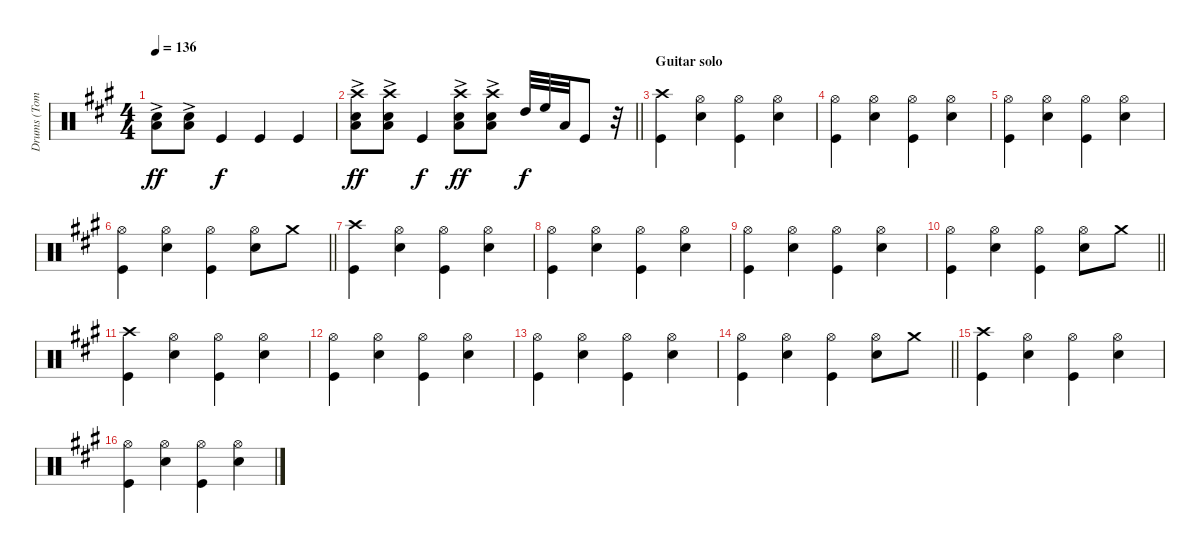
\track ("Drums (Tommy Aldridge)" "Drums (Tom") {instrument percussion}
\staff {score}
\articulation defaults
\ts (4 4)
\tempo 136
\clef neutral
\ks a
("Snare (hit) 2"{ac} "Low Floor Tom (hit)"{ac}).8{dy ff} ("Snare (hit) 2"{ac} "Low Floor Tom (hit)"{ac}).8 "Kick (hit)".4{dy f} "Kick (hit)".4 "Kick (hit)".4 |
\barLineRight lightlight
("Crash high (hit)" "Snare (hit) 2"{ac} "Low Floor Tom (hit)"{ac}).8{dy ff} ("Crash high (hit)" "Snare (hit) 2"{ac} "Low Floor Tom (hit)"{ac}).8 "Kick (hit)".4{dy f} ("Crash high (hit)" "Snare (hit) 2"{ac} "Low Floor Tom (hit)"{ac}).8{dy ff} ("Crash high (hit)" "Snare (hit) 2"{ac} "Low Floor Tom (hit)"{ac}).8 "High Tom (hit)".32{dy f} "High Floor Tom (hit)".32 "Low Floor Tom (hit)".32 "Kick (hit)".8 r.32 |
\section ("" "Guitar solo")
("Crash high (hit)" "Kick (hit)").4 ("Hi-Hat (open)" "Snare (hit) 2").4 ("Hi-Hat (open)" "Kick (hit)").4 ("Hi-Hat (open)" "Snare (hit) 2").4 |
("Hi-Hat (open)" "Kick (hit)").4 ("Hi-Hat (open)" "Snare (hit) 2").4 ("Hi-Hat (open)" "Kick (hit)").4 ("Hi-Hat (open)" "Snare (hit) 2").4 |
("Hi-Hat (open)" "Kick (hit)").4 ("Hi-Hat (open)" "Snare (hit) 2").4 ("Hi-Hat (open)" "Kick (hit)").4 ("Hi-Hat (open)" "Snare (hit) 2").4 |
\barLineRight lightlight
("Hi-Hat (open)" "Kick (hit)").4 ("Hi-Hat (open)" "Snare (hit) 2").4 ("Hi-Hat (open)" "Kick (hit)").4 ("Hi-Hat (open)" "Snare (hit) 2").8 "Crash medium (hit)".8 |
("Crash high (hit)" "Kick (hit)").4 ("Hi-Hat (open)" "Snare (hit) 2").4 ("Hi-Hat (open)" "Kick (hit)").4 ("Hi-Hat (open)" "Snare (hit) 2").4 |
("Hi-Hat (open)" "Kick (hit)").4 ("Hi-Hat (open)" "Snare (hit) 2").4 ("Hi-Hat (open)" "Kick (hit)").4 ("Hi-Hat (open)" "Snare (hit) 2").4 |
("Hi-Hat (open)" "Kick (hit)").4 ("Hi-Hat (open)" "Snare (hit) 2").4 ("Hi-Hat (open)" "Kick (hit)").4 ("Hi-Hat (open)" "Snare (hit) 2").4 |
\barLineRight lightlight
("Hi-Hat (open)" "Kick (hit)").4 ("Hi-Hat (open)" "Snare (hit) 2").4 ("Hi-Hat (open)" "Kick (hit)").4 ("Hi-Hat (open)" "Snare (hit) 2").8 "Crash medium (hit)".8 |
("Crash high (hit)" "Kick (hit)").4 ("Hi-Hat (open)" "Snare (hit) 2").4 ("Hi-Hat (open)" "Kick (hit)").4 ("Hi-Hat (open)" "Snare (hit) 2").4 |
("Hi-Hat (open)" "Kick (hit)").4 ("Hi-Hat (open)" "Snare (hit) 2").4 ("Hi-Hat (open)" "Kick (hit)").4 ("Hi-Hat (open)" "Snare (hit) 2").4 |
("Hi-Hat (open)" "Kick (hit)").4 ("Hi-Hat (open)" "Snare (hit) 2").4 ("Hi-Hat (open)" "Kick (hit)").4 ("Hi-Hat (open)" "Snare (hit) 2").4 |
\barLineRight lightlight
("Hi-Hat (open)" "Kick (hit)").4 ("Hi-Hat (open)" "Snare (hit) 2").4 ("Hi-Hat (open)" "Kick (hit)").4 ("Hi-Hat (open)" "Snare (hit) 2").8 "Crash medium (hit)".8 |
("Crash high (hit)" "Kick (hit)").4 ("Hi-Hat (open)" "Snare (hit) 2").4 ("Hi-Hat (open)" "Kick (hit)").4 ("Hi-Hat (open)" "Snare (hit) 2").4 |
("Hi-Hat (open)" "Kick (hit)").4 ("Hi-Hat (open)" "Snare (hit) 2").4 ("Hi-Hat (open)" "Kick (hit)").4 ("Hi-Hat (open)" "Snare (hit) 2").4
